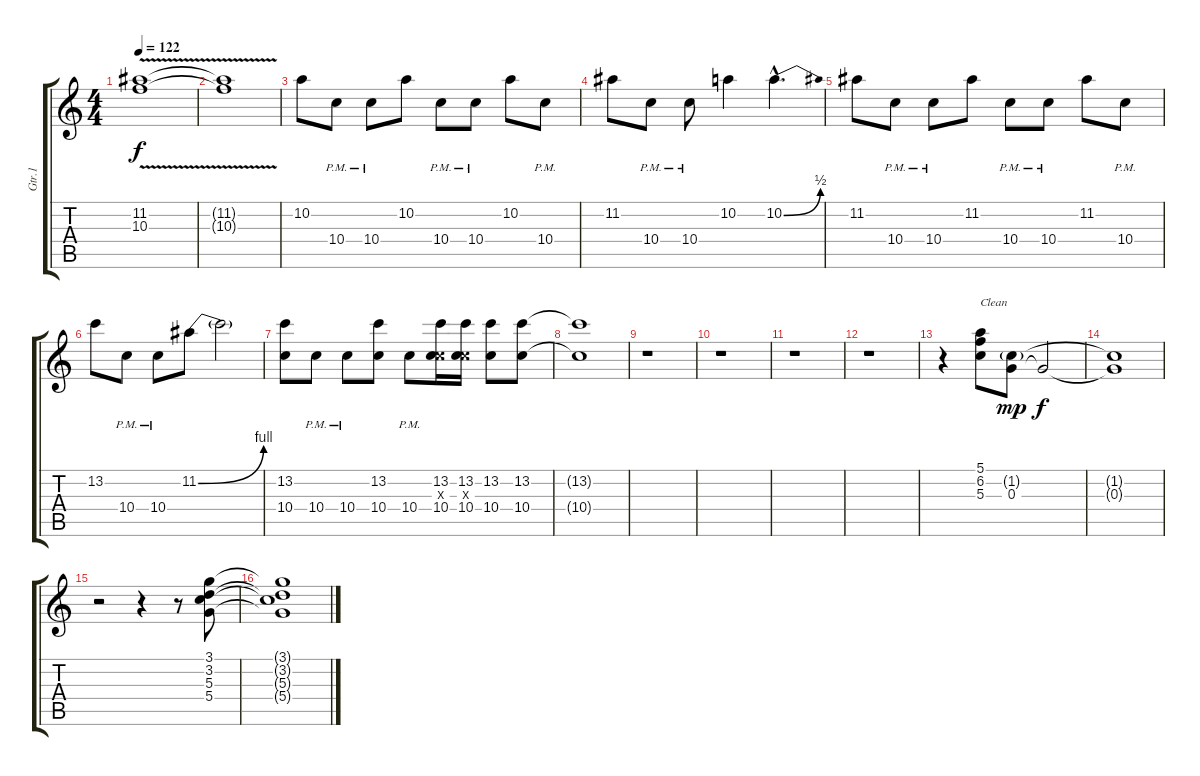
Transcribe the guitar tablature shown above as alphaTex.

\track ("Gtr.1" "Gtr.1") {instrument distortionguitar}
\staff {score tabs}
\tuning (E4 B3 G3 D3 A2 E2) {hide}
\ts (4 4)
\tempo 122
\clef g2
\ks c
(11.2{v} 10.3).1{dy f instrument distortionguitar} |
(11.2{t} 10.3{t}).1 |
10.2.8 10.4{pm}.8 10.4{pm}.8 10.2.8 10.4{pm}.8 10.4{pm}.8 10.2.8 10.4{pm}.8 |
11.2.8 10.4{pm}.8 10.4{pm}.8 10.2.4 10.2{be (bend 0 0 60 2) hac}.4{d} |
11.2.8 10.4{pm}.8 10.4{pm}.8 11.2.8 10.4{pm}.8 10.4{pm}.8 11.2.8 10.4{pm}.8 |
13.2.8 10.4{pm}.8 10.4{pm}.8 11.2{be (bend 0 0 60 4)}.8 11.2{t}.2 |
(13.2 10.4).8 10.4{pm}.8 10.4{pm}.8 (13.2 10.4).8 10.4{pm}.8 (13.2 5.3{x} 10.4).16 (13.2 5.3{x} 10.4).16 (13.2 10.4).8 (13.2 10.4).8 |
(13.2{t} 10.4{t}).1 |
r.1 |
r.1 |
r.1 |
r.1 |
r.4 (5.1 6.2 5.3).8{txt "Clean" instrument electricguitarclean} (1.2{g} 0.3).8{dy mp} 0.3{t}.2{dy f} |
(1.2{t} 0.3{t}).1 |
r.2 r.4 r.8 (3.1 3.2 5.3 5.4).8 |
(3.1{t} 3.2{t} 5.3{t} 5.4{t}).1
